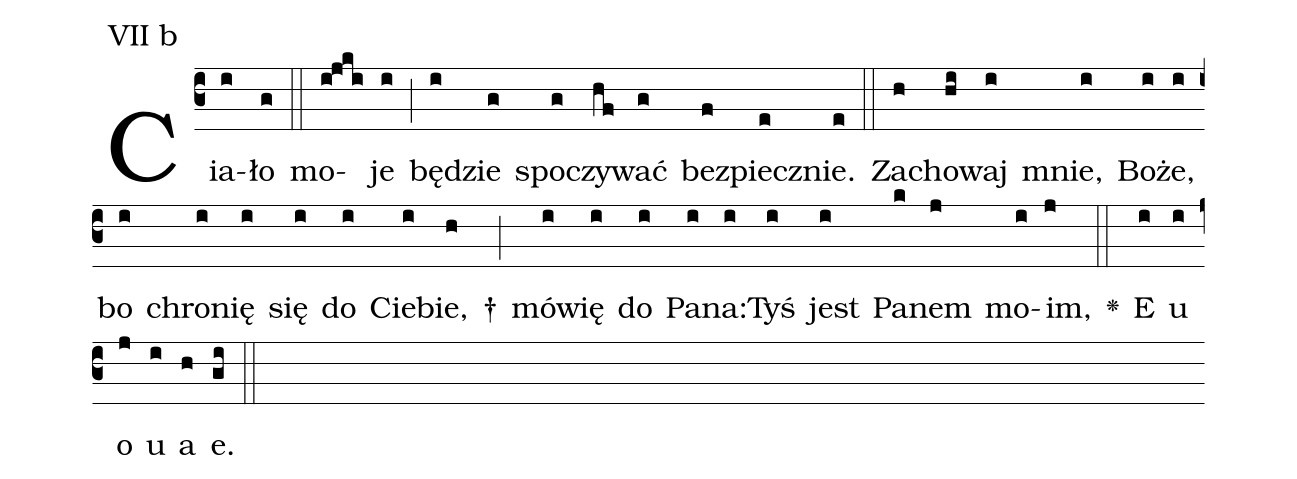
annotation: VII b;
%%
(c3)Cia(i)ło(g) (::) mo(i!jki)je(i) (;) bę(i)dzie(g) spo(g)czy(hf)wać(g) bez(f)piecz(e)nie.(e) (::)

Za(h)cho(hi)waj(i) mnie,(i) Bo(i)że,(i) bo(i) chro(i)nię(i) się(i) do(i) Cie(i)bie,(h) †(;)
mó(i)wię(i) do(i) Pa(i)na:(i)Tyś(i) jest(i) Pa(k)nem(j) mo(i)im,(j) <v>\greheightstar</v> (::)
E(i) u(i) o(j) u(i) a(h) e.(gi) (::) (Z)
